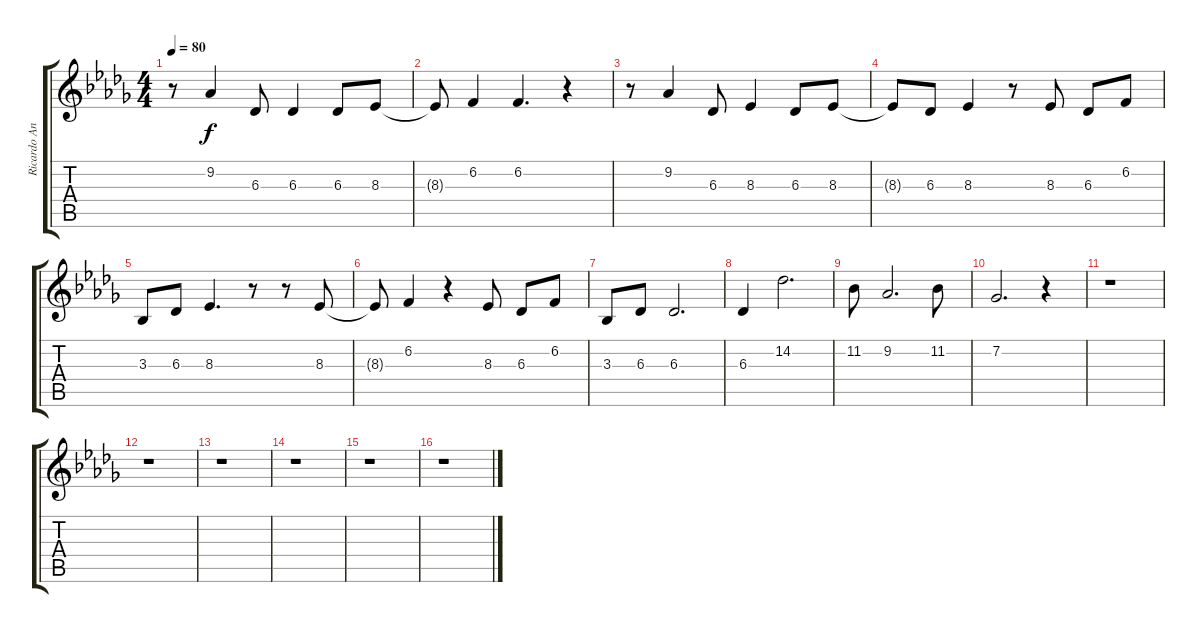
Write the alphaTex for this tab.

\track ("Ricardo Andrade" "Ricardo An") {instrument tenorsax}
\staff {score tabs}
\tuning (E4 B3 G3 D3 A2 E2) {hide}
\ts (4 4)
\tempo 80
\clef g2
\ks bbminor
r.8{dy f} 9.2.4 6.3.8 6.3.4 6.3.8 8.3.8 |
8.3{t}.8 6.2.4 6.2.4{d} r.4 |
r.8 9.2.4 6.3.8 8.3.4 6.3.8 8.3.8 |
8.3{t}.8 6.3.8 8.3.4 r.8 8.3.8 6.3.8 6.2.8 |
3.3.8 6.3.8 8.3.4{d} r.8 r.8 8.3.8 |
8.3{t}.8 6.2.4 r.4 8.3.8 6.3.8 6.2.8 |
3.3.8 6.3.8 6.3.2{d} |
6.3.4 14.2.2{d} |
11.2.8 9.2.2{d} 11.2.8 |
7.2.2{d} r.4 |
r.1 |
r.1 |
r.1 |
r.1 |
r.1 |
r.1
